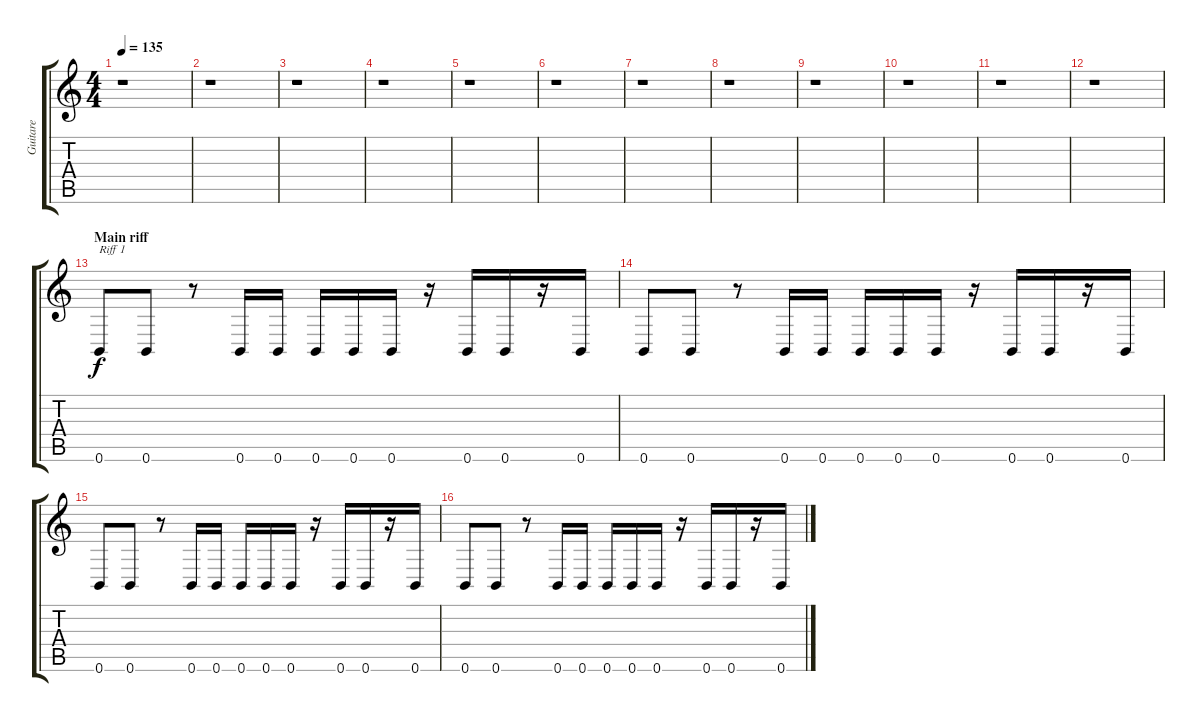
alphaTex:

\track ("Guitare" "Guitare") {instrument distortionguitar}
\staff {score tabs}
\tuning (Db4 Ab3 E3 B2 Gb2 B1) {hide}
\ts (4 4)
\tempo 135
\clef g2
\ks c
r.1{dy f} |
r.1 |
r.1 |
r.1 |
r.1 |
r.1 |
r.1 |
r.1 |
r.1 |
r.1 |
r.1 |
r.1 |
\section ("" "Main riff")
0.6.8{txt "Riff 1"} 0.6.8 r.8 0.6.16 0.6.16 0.6.16 0.6.16 0.6.16 r.16 0.6.16 0.6.16 r.16 0.6.16 |
0.6.8 0.6.8 r.8 0.6.16 0.6.16 0.6.16 0.6.16 0.6.16 r.16 0.6.16 0.6.16 r.16 0.6.16 |
0.6.8 0.6.8 r.8 0.6.16 0.6.16 0.6.16 0.6.16 0.6.16 r.16 0.6.16 0.6.16 r.16 0.6.16 |
0.6.8 0.6.8 r.8 0.6.16 0.6.16 0.6.16 0.6.16 0.6.16 r.16 0.6.16 0.6.16 r.16 0.6.16
